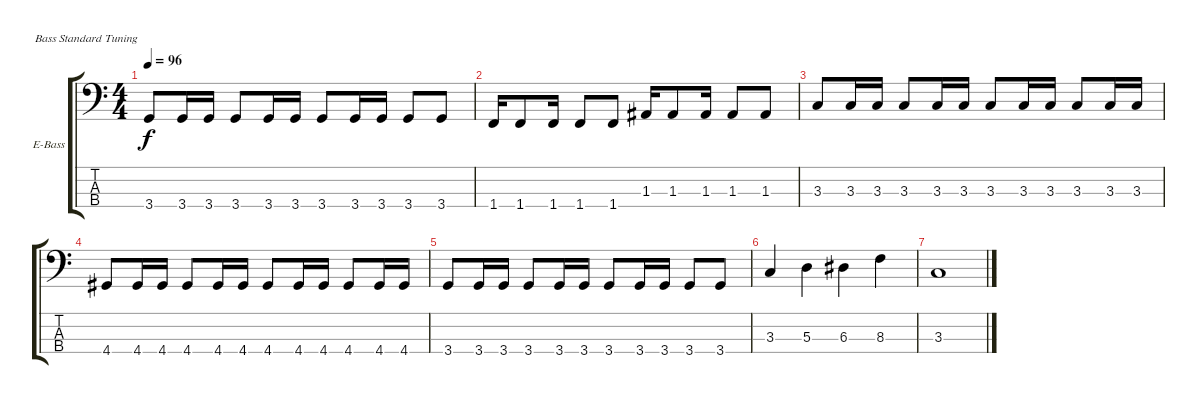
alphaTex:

\defaultSystemsLayout 4
\bracketExtendMode groupsimilarinstruments
\firstSystemTrackNameOrientation horizontal
\otherSystemsTrackNameOrientation horizontal
\track ("Peter Baltes" "E-Bass") {instrument electricbassfinger}
\staff {score tabs}
\tuning (G2 D2 A1 E1)
\ts (4 4)
\tempo 96
\clef f4
\ks c
3.4.8{dy f} 3.4.16 3.4.16 3.4.8 3.4.16 3.4.16 3.4.8 3.4.16 3.4.16 3.4.8 3.4.8 |
1.4.16 1.4.8 1.4.16 1.4.8 1.4.8 1.3.16 1.3.8 1.3.16 1.3.8 1.3.8 |
3.3.8 3.3.16 3.3.16 3.3.8 3.3.16 3.3.16 3.3.8 3.3.16 3.3.16 3.3.8 3.3.16 3.3.16 |
4.4.8 4.4.16 4.4.16 4.4.8 4.4.16 4.4.16 4.4.8 4.4.16 4.4.16 4.4.8 4.4.16 4.4.16 |
3.4.8 3.4.16 3.4.16 3.4.8 3.4.16 3.4.16 3.4.8 3.4.16 3.4.16 3.4.8 3.4.8 |
3.3.4 5.3.4 6.3.4 8.3.4 |
3.3.1
